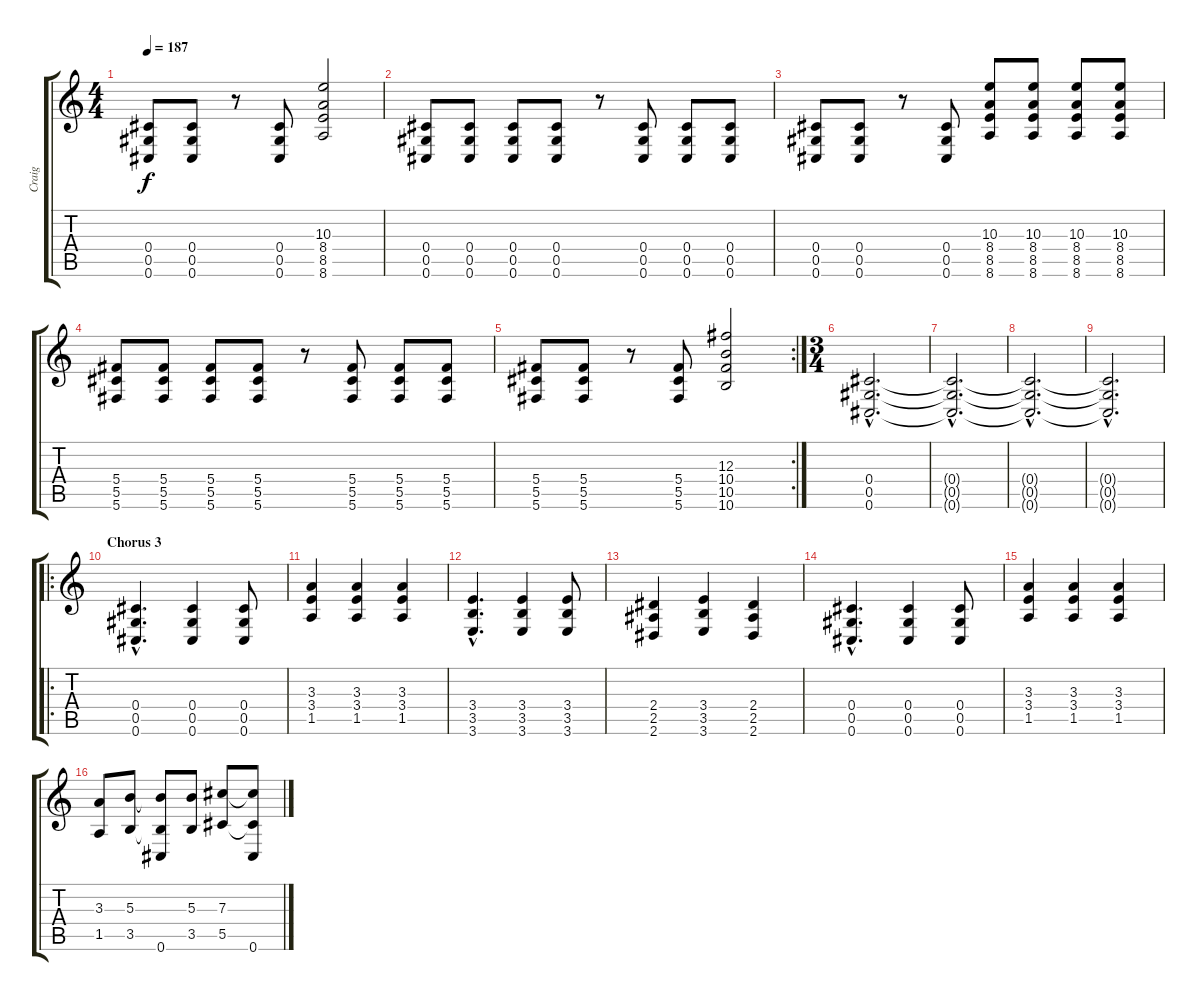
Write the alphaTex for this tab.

\track ("Craig" "Craig") {instrument distortionguitar}
\staff {score tabs}
\tuning (Eb4 Bb3 Gb3 Db3 Ab2 Db2) {hide}
\ts (4 4)
\tempo 187
\clef g2
\ks c
(0.4 0.5 0.6).8{dy f} (0.4 0.5 0.6).8 r.8 (0.4 0.5 0.6).8 (10.3 8.4 8.5 8.6).2 |
(0.4 0.5 0.6).8 (0.4 0.5 0.6).8 (0.4 0.5 0.6).8 (0.4 0.5 0.6).8 r.8 (0.4 0.5 0.6).8 (0.4 0.5 0.6).8 (0.4 0.5 0.6).8 |
(0.4 0.5 0.6).8 (0.4 0.5 0.6).8 r.8 (0.4 0.5 0.6).8 (10.3 8.4 8.5 8.6).8 (10.3 8.4 8.5 8.6).8 (10.3 8.4 8.5 8.6).8 (10.3 8.4 8.5 8.6).8 |
(5.4 5.5 5.6).8 (5.4 5.5 5.6).8 (5.4 5.5 5.6).8 (5.4 5.5 5.6).8 r.8 (5.4 5.5 5.6).8 (5.4 5.5 5.6).8 (5.4 5.5 5.6).8 |
\rc 2
(5.4 5.5 5.6).8 (5.4 5.5 5.6).8 r.8 (5.4 5.5 5.6).8 (12.3 10.4 10.5 10.6).2 |
\ts (3 4)
(0.4{hac} 0.5{hac} 0.6{hac}).2{d} |
(0.4{hac t} 0.5{hac t} 0.6{hac t}).2{d} |
(0.4{hac t} 0.5{hac t} 0.6{hac t}).2{d} |
(0.4{hac t} 0.5{hac t} 0.6{hac t}).2{d} |
\ro
\section ("" "Chorus 3")
(0.4{hac} 0.5{hac} 0.6{hac}).4{d} (0.4 0.5 0.6).4 (0.4 0.5 0.6).8 |
(3.3 3.4 1.5).4 (3.3 3.4 1.5).4 (3.3 3.4 1.5).4 |
(3.4{hac} 3.5{hac} 3.6{hac}).4{d} (3.4 3.5 3.6).4 (3.4 3.5 3.6).8 |
(2.4 2.5 2.6).4 (3.4 3.5 3.6).4 (2.4 2.5 2.6).4 |
(0.4{hac} 0.5{hac} 0.6{hac}).4{d} (0.4 0.5 0.6).4 (0.4 0.5 0.6).8 |
(3.3 3.4 1.5).4 (3.3 3.4 1.5).4 (3.3 3.4 1.5).4 |
(3.3 1.5).8 (5.3 3.5).8 (5.3{t} 3.5{t} 0.6).8 (5.3 3.5).8 (7.3 5.5).8 (7.3{t} 5.5{t} 0.6).8
